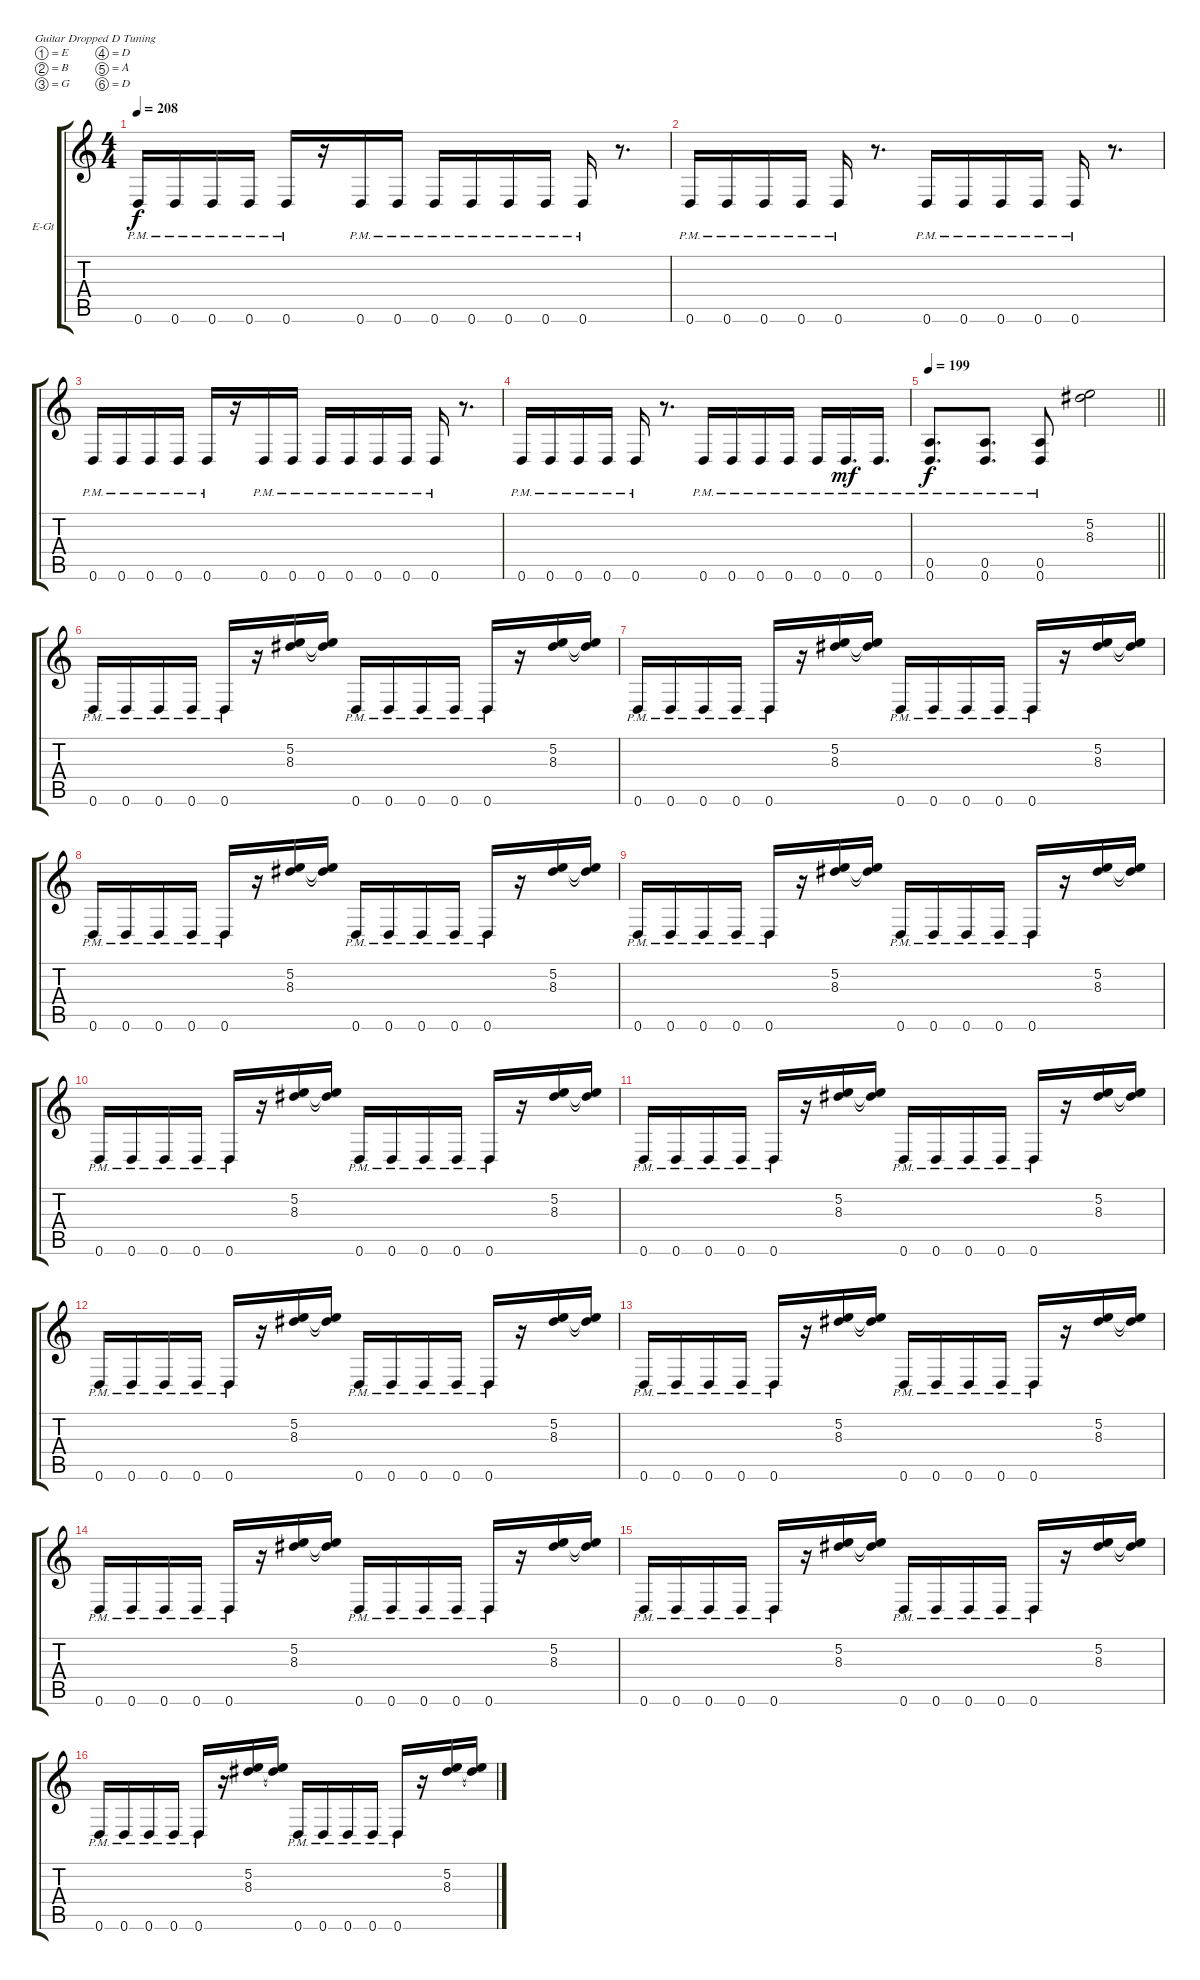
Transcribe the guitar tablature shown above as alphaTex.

\bracketExtendMode groupsimilarinstruments
\firstSystemTrackNameOrientation horizontal
\otherSystemsTrackNameOrientation horizontal
\track ("Guitar" "E-Gt") {instrument overdrivenguitar}
\staff {score tabs}
\tuning (E4 B3 G3 D3 A2 D2)
\ts (4 4)
\tempo 208
\clef g2
\ks c
0.6{pm}.16{dy f} 0.6{pm}.16 0.6{pm}.16 0.6{pm}.16 0.6{pm}.16 r.16 0.6{pm}.16 0.6{pm}.16 0.6{pm}.16 0.6{pm}.16 0.6{pm}.16 0.6{pm}.16 0.6{pm}.16 r.8{d} |
0.6{pm}.16 0.6{pm}.16 0.6{pm}.16 0.6{pm}.16 0.6{pm}.16 r.8{d} 0.6{pm}.16 0.6{pm}.16 0.6{pm}.16 0.6{pm}.16 0.6{pm}.16 r.8{d} |
0.6{pm}.16 0.6{pm}.16 0.6{pm}.16 0.6{pm}.16 0.6{pm}.16 r.16 0.6{pm}.16 0.6{pm}.16 0.6{pm}.16 0.6{pm}.16 0.6{pm}.16 0.6{pm}.16 0.6{pm}.16 r.8{d} |
0.6{pm}.16 0.6{pm}.16 0.6{pm}.16 0.6{pm}.16 0.6{pm}.16 r.8{d} 0.6{pm}.16 0.6{pm}.16 0.6{pm}.16 0.6{pm}.16 0.6{pm}.16 0.6{pm}.16{d dy mf} 0.6{pm}.16{d} |
\tempo 199
\barLineRight lightlight
(0.6{pm} 0.5{pm}).8{d dy f} (0.6{pm} 0.5{pm}).8{d} (0.6{pm} 0.5{pm}).8 (5.2 8.3).2 |
0.6{pm}.16 0.6{pm}.16 0.6{pm}.16 0.6{pm}.16 0.6{pm}.16 r.16 (5.2 8.3).16 (5.2{t} 8.3{t}).16 0.6{pm}.16 0.6{pm}.16 0.6{pm}.16 0.6{pm}.16 0.6{pm}.16 r.16 (8.3 5.2).16 (5.2{t} 8.3{t}).16 |
0.6{pm}.16 0.6{pm}.16 0.6{pm}.16 0.6{pm}.16 0.6{pm}.16 r.16 (5.2 8.3).16 (5.2{t} 8.3{t}).16 0.6{pm}.16 0.6{pm}.16 0.6{pm}.16 0.6{pm}.16 0.6{pm}.16 r.16 (8.3 5.2).16 (5.2{t} 8.3{t}).16 |
0.6{pm}.16 0.6{pm}.16 0.6{pm}.16 0.6{pm}.16 0.6{pm}.16 r.16 (5.2 8.3).16 (5.2{t} 8.3{t}).16 0.6{pm}.16 0.6{pm}.16 0.6{pm}.16 0.6{pm}.16 0.6{pm}.16 r.16 (8.3 5.2).16 (5.2{t} 8.3{t}).16 |
0.6{pm}.16 0.6{pm}.16 0.6{pm}.16 0.6{pm}.16 0.6{pm}.16 r.16 (5.2 8.3).16 (5.2{t} 8.3{t}).16 0.6{pm}.16 0.6{pm}.16 0.6{pm}.16 0.6{pm}.16 0.6{pm}.16 r.16 (8.3 5.2).16 (5.2{t} 8.3{t}).16 |
0.6{pm}.16 0.6{pm}.16 0.6{pm}.16 0.6{pm}.16 0.6{pm}.16 r.16 (5.2 8.3).16 (5.2{t} 8.3{t}).16 0.6{pm}.16 0.6{pm}.16 0.6{pm}.16 0.6{pm}.16 0.6{pm}.16 r.16 (8.3 5.2).16 (5.2{t} 8.3{t}).16 |
0.6{pm}.16 0.6{pm}.16 0.6{pm}.16 0.6{pm}.16 0.6{pm}.16 r.16 (5.2 8.3).16 (5.2{t} 8.3{t}).16 0.6{pm}.16 0.6{pm}.16 0.6{pm}.16 0.6{pm}.16 0.6{pm}.16 r.16 (8.3 5.2).16 (5.2{t} 8.3{t}).16 |
0.6{pm}.16 0.6{pm}.16 0.6{pm}.16 0.6{pm}.16 0.6{pm}.16 r.16 (5.2 8.3).16 (5.2{t} 8.3{t}).16 0.6{pm}.16 0.6{pm}.16 0.6{pm}.16 0.6{pm}.16 0.6{pm}.16 r.16 (8.3 5.2).16 (5.2{t} 8.3{t}).16 |
0.6{pm}.16 0.6{pm}.16 0.6{pm}.16 0.6{pm}.16 0.6{pm}.16 r.16 (5.2 8.3).16 (5.2{t} 8.3{t}).16 0.6{pm}.16 0.6{pm}.16 0.6{pm}.16 0.6{pm}.16 0.6{pm}.16 r.16 (8.3 5.2).16 (5.2{t} 8.3{t}).16 |
0.6{pm}.16 0.6{pm}.16 0.6{pm}.16 0.6{pm}.16 0.6{pm}.16 r.16 (5.2 8.3).16 (5.2{t} 8.3{t}).16 0.6{pm}.16 0.6{pm}.16 0.6{pm}.16 0.6{pm}.16 0.6{pm}.16 r.16 (8.3 5.2).16 (5.2{t} 8.3{t}).16 |
0.6{pm}.16 0.6{pm}.16 0.6{pm}.16 0.6{pm}.16 0.6{pm}.16 r.16 (5.2 8.3).16 (5.2{t} 8.3{t}).16 0.6{pm}.16 0.6{pm}.16 0.6{pm}.16 0.6{pm}.16 0.6{pm}.16 r.16 (8.3 5.2).16 (5.2{t} 8.3{t}).16 |
0.6{pm}.16 0.6{pm}.16 0.6{pm}.16 0.6{pm}.16 0.6{pm}.16 r.16 (5.2 8.3).16 (5.2{t} 8.3{t}).16 0.6{pm}.16 0.6{pm}.16 0.6{pm}.16 0.6{pm}.16 0.6{pm}.16 r.16 (8.3 5.2).16 (5.2{t} 8.3{t}).16
